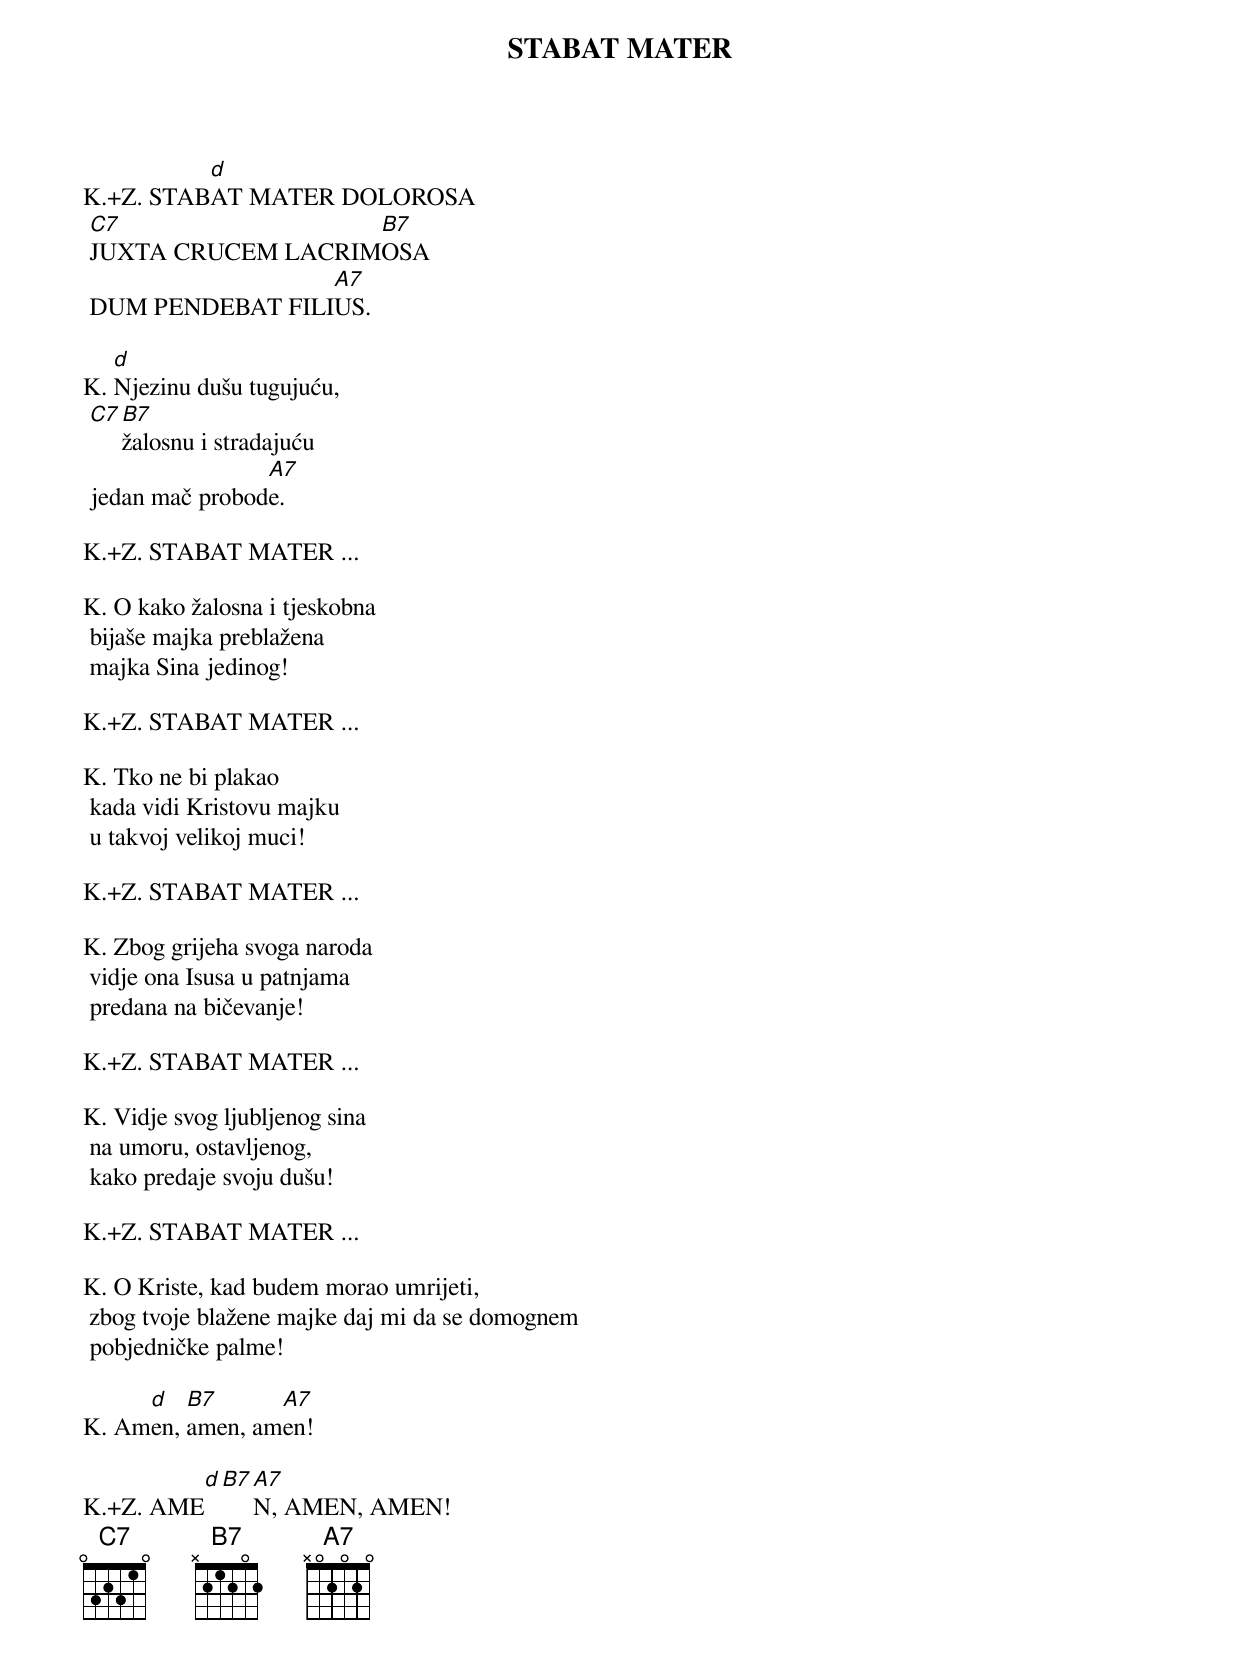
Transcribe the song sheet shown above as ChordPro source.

{title: STABAT MATER}

K.+Z.	STAB[d]AT MATER DOLOROSA
	[C7]JUXTA CRUCEM LACRIM[B7]OSA
	DUM PENDEBAT FILI[A7]US.

K.	[d]Njezinu dušu tugujuću,
	[C7][B7]žalosnu i stradajuću
	jedan mač probod[A7]e.

K.+Z.	STABAT MATER ...

K.	O kako žalosna i tjeskobna
	bijaše majka preblažena
	majka Sina jedinog!

K.+Z.	STABAT MATER ...

K.	Tko ne bi plakao
	kada vidi Kristovu majku
	u takvoj velikoj muci!

K.+Z.	STABAT MATER ...

K.	Zbog grijeha svoga naroda
	vidje ona Isusa u patnjama
	predana na bičevanje!

K.+Z.	STABAT MATER ...

K.	Vidje svog ljubljenog sina
	na umoru, ostavljenog,
	kako predaje svoju dušu!

K.+Z.	STABAT MATER ...

K.	O Kriste, kad budem morao umrijeti,
	zbog tvoje blažene majke daj mi da se domognem
	pobjedničke palme!

K.	Am[d]en, [B7]amen, am[A7]en!

K.+Z.	AME[d][B7][A7]N, AMEN, AMEN!
